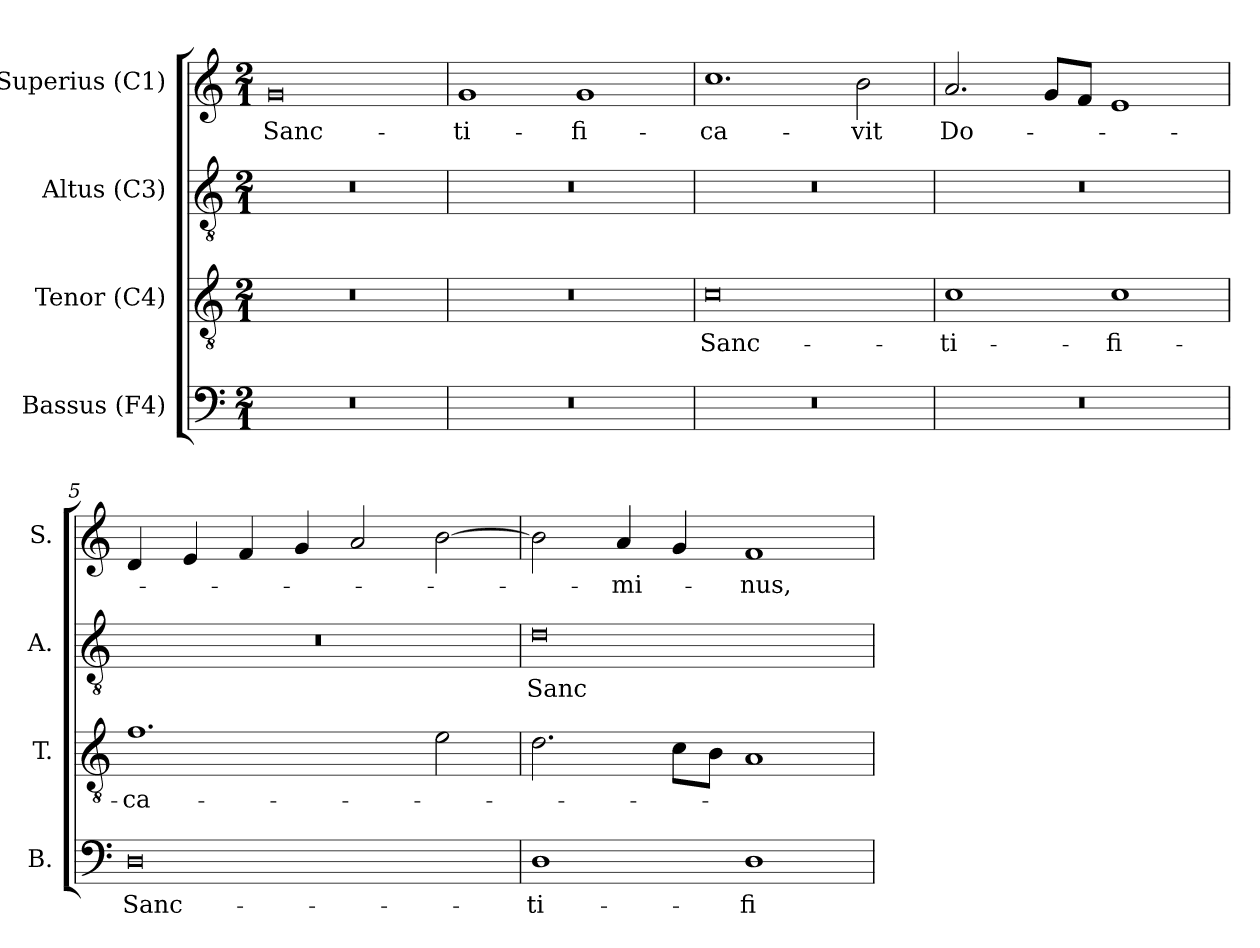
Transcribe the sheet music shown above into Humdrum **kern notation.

**kern	**text	**kern	**text	**kern	**text	**kern	**text
*part4	*part4	*part3	*part3	*part2	*part2	*part1	*part1
*staff4	*staff4	*staff3	*staff3	*staff2	*staff2	*staff1	*staff1
*I"Bassus (F4)	*	*I"Tenor (C4)	*	*I"Altus (C3)	*	*I"Superius (C1)	*
*I'B.	*	*I'T.	*	*I'A.	*	*I'S.	*
!!LO:PB:g=z
*clefF4	*	*clefGv2	*	*clefGv2	*	*clefG2	*
*	*	*ITrd7c12	*	*ITrd7c12	*	*	*
*k[]	*	*k[]	*	*k[]	*	*k[]	*
*C:	*	*C:	*	*C:	*	*C:	*
*M2/1	*	*M2/1	*	*M2/1	*	*M2/1	*
=1	=1	=1	=1	=1	=1	=1	=1
!LO:N:vis=1	!	!LO:N:vis=1	!	!LO:N:vis=1	!	!	!
!	!	!	!	!	!	!	!LO:LY:b:color=#000000
0r	.	0r	.	0r	.	0gi	Sanc-
=2	=2	=2	=2	=2	=2	=2	=2
!LO:N:vis=1	!	!LO:N:vis=1	!	!LO:N:vis=1	!	!	!
!	!	!	!	!	!	!	!LO:LY:b:color=#000000
0r	.	0r	.	0r	.	1gi	-ti-
!	!	!	!	!	!	!	!LO:LY:b:color=#000000
.	.	.	.	.	.	1gi	-fi-
=3	=3	=3	=3	=3	=3	=3	=3
!LO:N:vis=1	!	!	!	!	!	!	!
!	!	!	!LO:LY:b:color=#000000	!LO:N:vis=1	!	!	!
!	!	!	!	!	!	!	!LO:LY:b:color=#000000
0r	.	0Ci	Sanc-	0r	.	1.cci	-ca-
!	!	!	!	!	!	!	!LO:LY:b:color=#000000
.	.	.	.	.	.	2bi\	-vit
=4	=4	=4	=4	=4	=4	=4	=4
!LO:N:vis=1	!	!	!	!	!	!	!
!	!	!	!LO:LY:b:color=#000000	!LO:N:vis=1	!	!	!
!	!	!	!	!	!	!	!LO:LY:b:color=#000000
0r	.	1Ci	-ti-	0r	.	2.ai/	Do-
.	.	.	.	.	.	8gi/L	.
.	.	.	.	.	.	8fi/J	.
!	!	!	!LO:LY:b:color=#000000	!	!	!	!
.	.	1Ci	-fi-	.	.	1ei	.
=5	=5	=5	=5	=5	=5	=5	=5
!	!LO:LY:b:color=#000000	!	!	!	!	!	!
!	!	!	!LO:LY:b:color=#000000	!LO:N:vis=1	!	!	!
0Di	Sanc-	1.Fi	-ca-	0r	.	4di/	.
.	.	.	.	.	.	4ei/	.
.	.	.	.	.	.	4fi/	.
.	.	.	.	.	.	4gi/	.
.	.	.	.	.	.	2ai/	.
.	.	2Ei\	.	.	.	[2bi\	.
!!LO:LB:g=z
=6	=6	=6	=6	=6	=6	=6	=6
!	!LO:LY:b:color=#000000	!	!	!	!	!	!
!	!	!	!	!	!LO:LY:b:color=#000000	!	!
1Di	-ti-	2.Di\	.	0Di	Sanc-	2bi\]	.
!	!	!	!	!	!	!	!LO:LY:b:color=#000000
.	.	.	.	.	.	4ai/	-mi-
.	.	8Ci\L	.	.	.	4gi/	.
.	.	8BBi\J	.	.	.	.	.
!	!LO:LY:b:color=#000000	!	!	!	!	!	!
!	!	!	!	!	!	!	!LO:LY:b:color=#000000
1Di	-fi-	1AAi	.	.	.	1fi	-nus,
=	=	=	=	=	=	=	=
*-	*-	*-	*-	*-	*-	*-	*-
